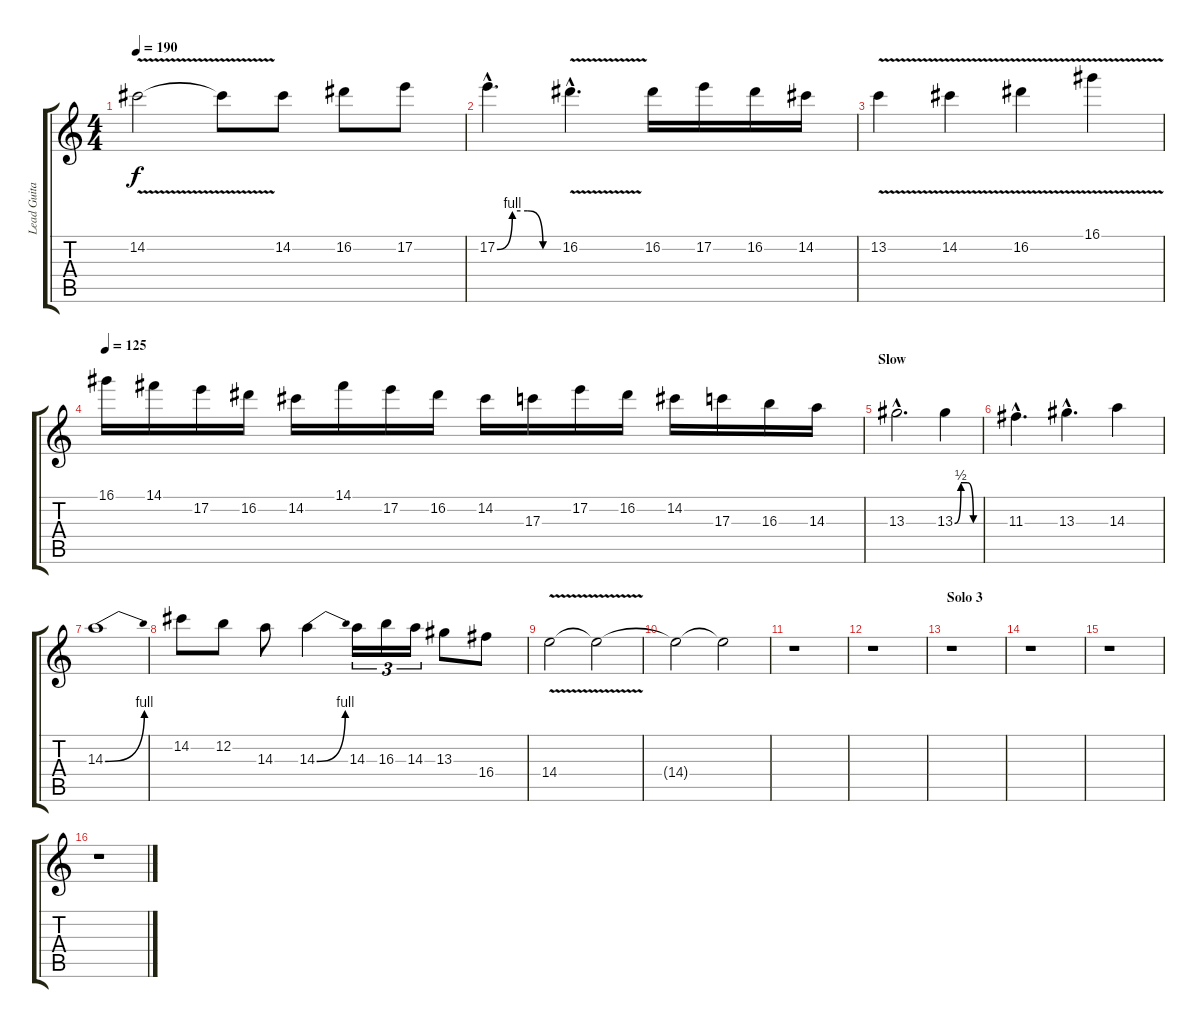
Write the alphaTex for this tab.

\track ("Lead Guitar 2" "Lead Guita") {instrument overdrivenguitar}
\staff {score tabs}
\tuning (E4 B3 G3 D3 A2 E2) {hide}
\ts (4 4)
\tempo 190
\clef g2
\ks c
14.2{v}.2{dy f} 14.2{t}.8 14.2.8 16.2.8 17.2.8 |
17.2{be (custom 0 0 15 4 30 4 45 0 60 0) hac}.4{d} 16.2{v hac}.4{d} 16.2.16 17.2.16 16.2.16 14.2.16 |
13.2{v}.4 14.2{v}.4 16.2{v}.4 16.1{v}.4 |
\tempo 125
16.1.16 14.1.16 17.2.16 16.2.16 14.2.16 14.1.16 17.2.16 16.2.16 14.2.16 17.3.16 17.2.16 16.2.16 14.2.16 17.3.16 16.3.16 14.3.16 |
\section ("" "Slow")
13.3{hac}.2{d volume 15} 13.3{be (custom 0 0 15 2 30 2 45 0 60 0)}.4 |
11.3{hac}.4{d} 13.3{hac}.4{d} 14.3.4 |
14.3{be (bend 0 0 60 4)}.1 |
14.2.8 12.2.8 14.3.8 14.3{be (bend 0 0 60 4)}.4 14.3.16{tu (3 2)} 16.3.16{tu (3 2)} 14.3.16{tu (3 2)} 13.3.8 16.4.8 |
14.4{v}.2 14.4{t}.2{volume 12} |
14.4{t}.2{volume 7} 14.4{t}.2{volume 0} |
r.1 |
r.1 |
\section ("" "Solo 3")
r.1 |
r.1 |
r.1 |
r.1
